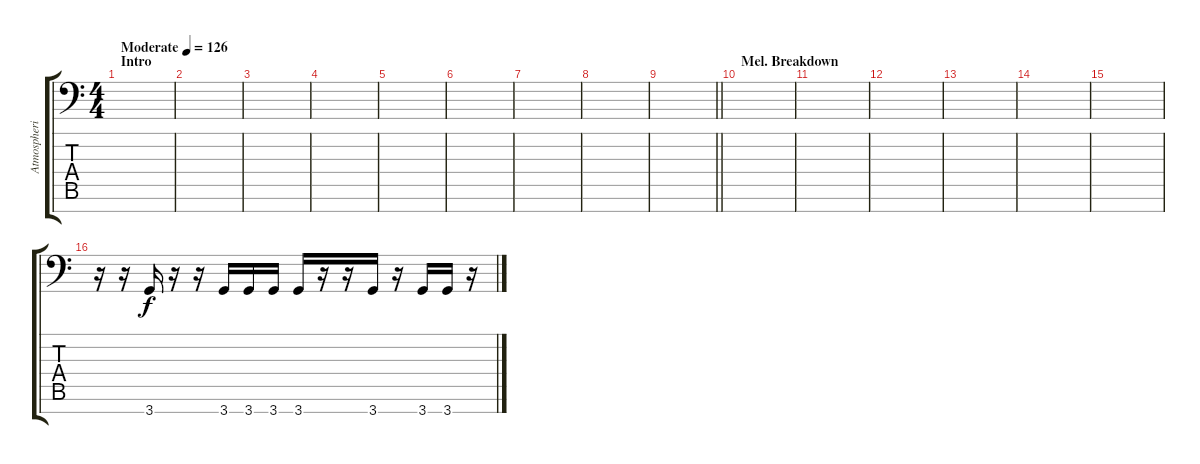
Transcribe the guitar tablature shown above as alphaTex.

\track ("Atmospherics 2" "Atmospheri") {instrument distortionguitar}
\staff {score tabs}
\tuning (B3 Gb3 D3 A2 E2 A1 E1) {hide}
\ts (4 4)
\section ("" "Intro")
\tempo (126 "Moderate")
\clef f4
\ks aminor
|
|
|
|
|
|
|
|
\barLineRight lightlight
|
\section ("" "Mel. Breakdown")
|
|
|
|
|
|
r.16 r.16 3.7.16 r.16 r.16 3.7.16 3.7.16 3.7.16 3.7.16 r.16 r.16 3.7.16 r.16 3.7.16 3.7.16 r.16
